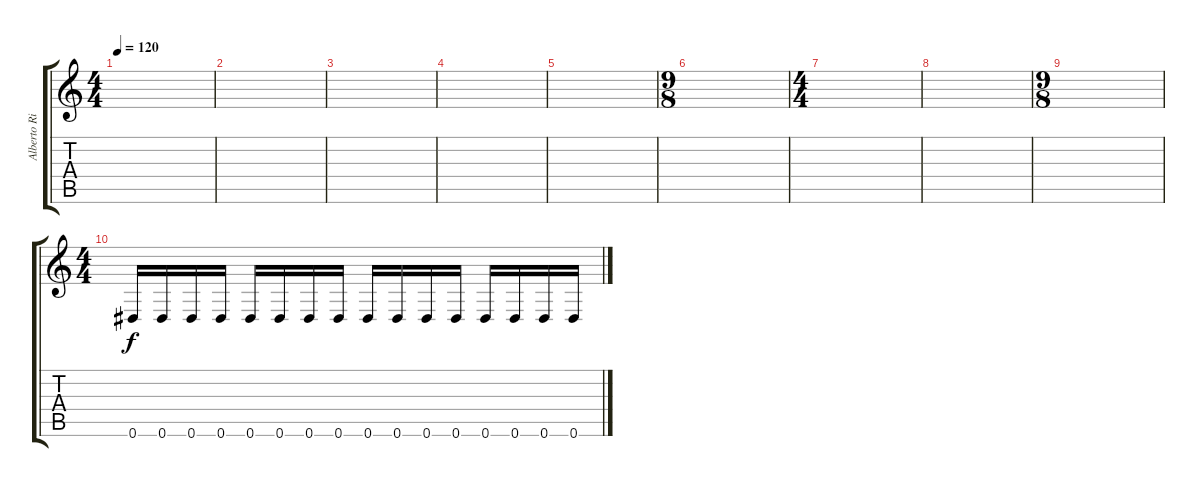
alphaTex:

\track ("Alberto Rionda (I)" "Alberto Ri") {instrument distortionguitar}
\staff {score tabs}
\tuning (Eb4 Bb3 Gb3 Db3 Ab2 Eb2) {hide}
\ts (4 4)
\tempo 120
\clef g2
\ks c
|
|
|
|
|
\ts (9 8)
|
\ts (4 4)
|
|
\ts (9 8)
|
\ts (4 4)
0.6.16 0.6.16 0.6.16 0.6.16 0.6.16 0.6.16 0.6.16 0.6.16 0.6.16 0.6.16 0.6.16 0.6.16 0.6.16 0.6.16 0.6.16 0.6.16
